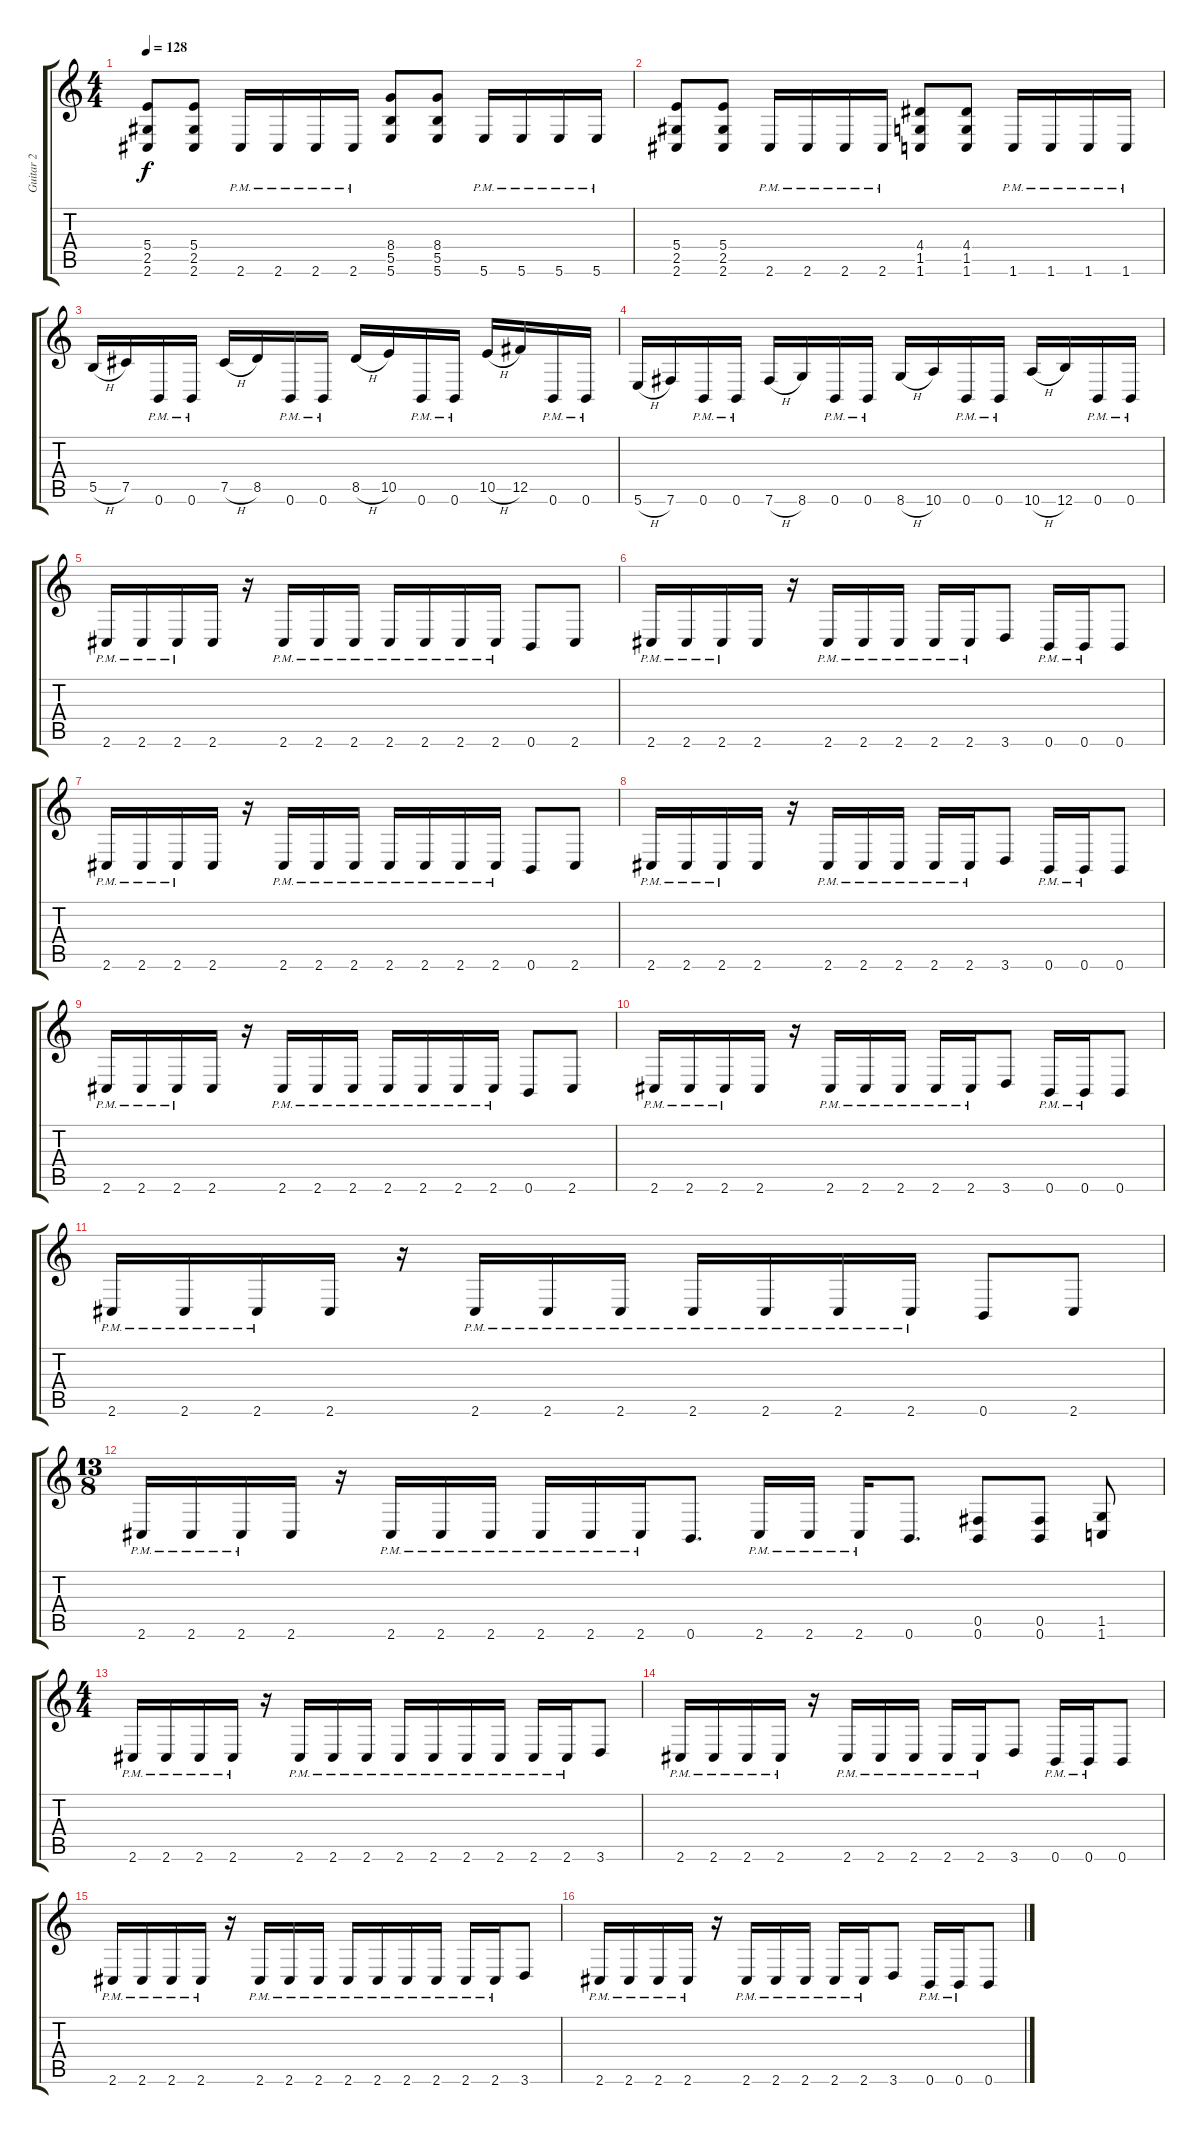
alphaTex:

\track ("Guitar 2" "Guitar 2") {instrument distortionguitar}
\staff {score tabs}
\tuning (Db4 Ab3 E3 B2 Gb2 B1) {hide}
\ts (4 4)
\tempo 128
\clef g2
\ks c
(5.4 2.5 2.6).8{dy f} (5.4 2.5 2.6).8 2.6{pm}.16 2.6{pm}.16 2.6{pm}.16 2.6{pm}.16 (8.4 5.5 5.6).8 (8.4 5.5 5.6).8 5.6{pm}.16 5.6{pm}.16 5.6{pm}.16 5.6{pm}.16 |
(5.4 2.5 2.6).8 (5.4 2.5 2.6).8 2.6{pm}.16 2.6{pm}.16 2.6{pm}.16 2.6{pm}.16 (4.4 1.5 1.6).8 (4.4 1.5 1.6).8 1.6{pm}.16 1.6{pm}.16 1.6{pm}.16 1.6{pm}.16 |
5.5{h}.16 7.5.16 0.6{pm}.16 0.6{pm}.16 7.5{h}.16 8.5.16 0.6{pm}.16 0.6{pm}.16 8.5{h}.16 10.5.16 0.6{pm}.16 0.6{pm}.16 10.5{h}.16 12.5.16 0.6{pm}.16 0.6{pm}.16 |
5.6{h}.16 7.6.16 0.6{pm}.16 0.6{pm}.16 7.6{h}.16 8.6.16 0.6{pm}.16 0.6{pm}.16 8.6{h}.16 10.6.16 0.6{pm}.16 0.6{pm}.16 10.6{h}.16 12.6.16 0.6{pm}.16 0.6{pm}.16 |
2.6{pm}.16 2.6{pm}.16 2.6{pm}.16 2.6.16 r.16 2.6{pm}.16 2.6{pm}.16 2.6{pm}.16 2.6{pm}.16 2.6{pm}.16 2.6{pm}.16 2.6{pm}.16 0.6.8 2.6.8 |
2.6{pm}.16 2.6{pm}.16 2.6{pm}.16 2.6.16 r.16 2.6{pm}.16 2.6{pm}.16 2.6{pm}.16 2.6{pm}.16 2.6{pm}.16 3.6.8 0.6{pm}.16 0.6{pm}.16 0.6.8 |
2.6{pm}.16 2.6{pm}.16 2.6{pm}.16 2.6.16 r.16 2.6{pm}.16 2.6{pm}.16 2.6{pm}.16 2.6{pm}.16 2.6{pm}.16 2.6{pm}.16 2.6{pm}.16 0.6.8 2.6.8 |
2.6{pm}.16 2.6{pm}.16 2.6{pm}.16 2.6.16 r.16 2.6{pm}.16 2.6{pm}.16 2.6{pm}.16 2.6{pm}.16 2.6{pm}.16 3.6.8 0.6{pm}.16 0.6{pm}.16 0.6.8 |
2.6{pm}.16 2.6{pm}.16 2.6{pm}.16 2.6.16 r.16 2.6{pm}.16 2.6{pm}.16 2.6{pm}.16 2.6{pm}.16 2.6{pm}.16 2.6{pm}.16 2.6{pm}.16 0.6.8 2.6.8 |
2.6{pm}.16 2.6{pm}.16 2.6{pm}.16 2.6.16 r.16 2.6{pm}.16 2.6{pm}.16 2.6{pm}.16 2.6{pm}.16 2.6{pm}.16 3.6.8 0.6{pm}.16 0.6{pm}.16 0.6.8 |
2.6{pm}.16 2.6{pm}.16 2.6{pm}.16 2.6.16 r.16 2.6{pm}.16 2.6{pm}.16 2.6{pm}.16 2.6{pm}.16 2.6{pm}.16 2.6{pm}.16 2.6{pm}.16 0.6.8 2.6.8 |
\ts (13 8)
2.6{pm}.16 2.6{pm}.16 2.6{pm}.16 2.6.16 r.16 2.6{pm}.16 2.6{pm}.16 2.6{pm}.16 2.6{pm}.16 2.6{pm}.16 2.6{pm}.16 0.6.8{d} 2.6{pm}.16 2.6{pm}.16 2.6{pm}.16 0.6.8{d} (0.5 0.6).8 (0.5 0.6).8 (1.5 1.6).8 |
\ts (4 4)
2.6{pm}.16 2.6{pm}.16 2.6{pm}.16 2.6{pm}.16 r.16 2.6{pm}.16 2.6{pm}.16 2.6{pm}.16 2.6{pm}.16 2.6{pm}.16 2.6{pm}.16 2.6{pm}.16 2.6{pm}.16 2.6{pm}.16 3.6.8 |
2.6{pm}.16 2.6{pm}.16 2.6{pm}.16 2.6{pm}.16 r.16 2.6{pm}.16 2.6{pm}.16 2.6{pm}.16 2.6{pm}.16 2.6{pm}.16 3.6.8 0.6{pm}.16 0.6{pm}.16 0.6.8 |
2.6{pm}.16 2.6{pm}.16 2.6{pm}.16 2.6{pm}.16 r.16 2.6{pm}.16 2.6{pm}.16 2.6{pm}.16 2.6{pm}.16 2.6{pm}.16 2.6{pm}.16 2.6{pm}.16 2.6{pm}.16 2.6{pm}.16 3.6.8 |
2.6{pm}.16 2.6{pm}.16 2.6{pm}.16 2.6{pm}.16 r.16 2.6{pm}.16 2.6{pm}.16 2.6{pm}.16 2.6{pm}.16 2.6{pm}.16 3.6.8 0.6{pm}.16 0.6{pm}.16 0.6.8
